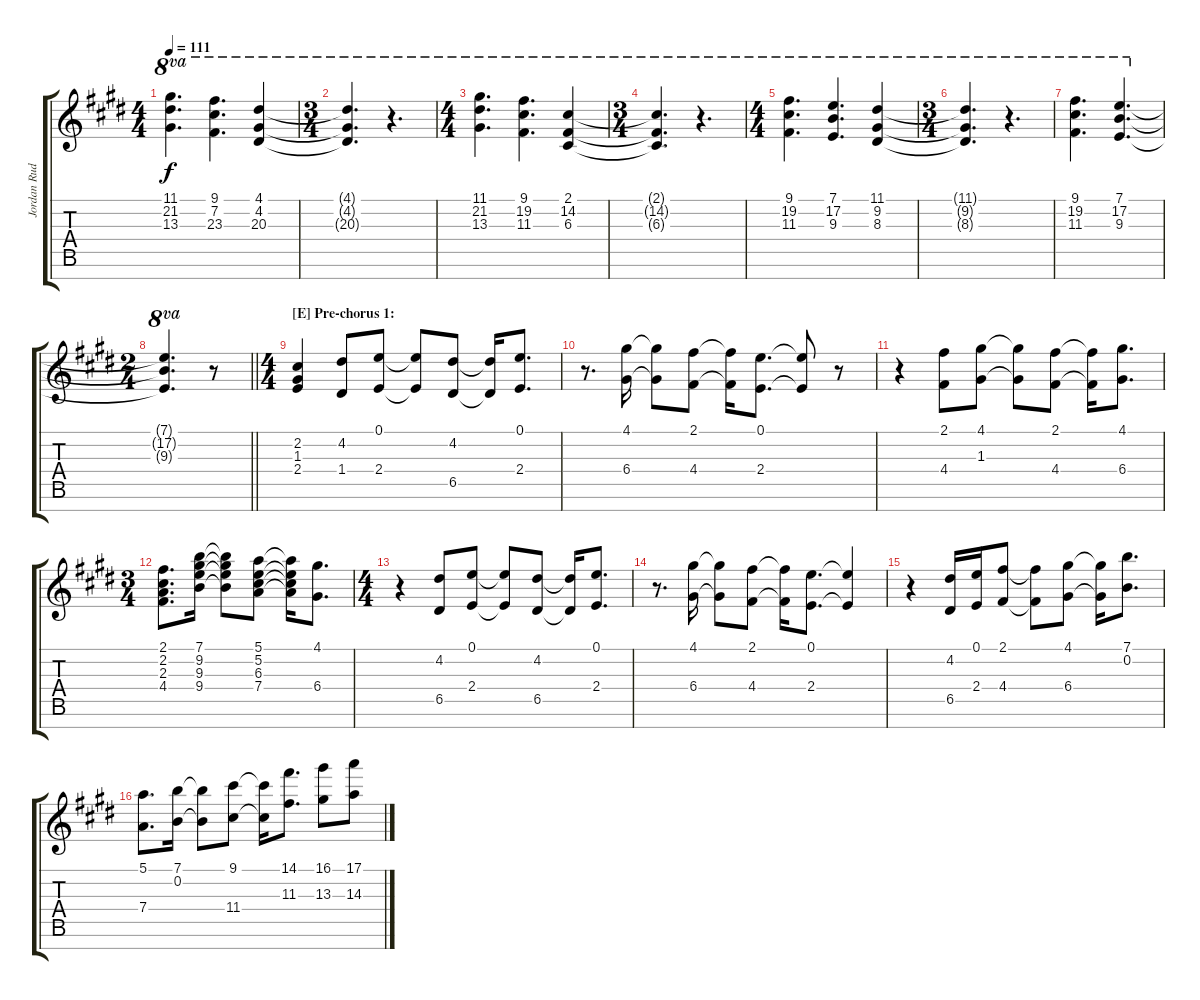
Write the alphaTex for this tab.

\track ("Jordan Rudess - Right Hand" "Jordan Rud") {instrument stringensemble1}
\staff {score tabs}
\tuning (E5 B4 G4 D4 A3 E3 B2) {hide}
\ts (4 4)
\tempo 111
\clef g2
\ks e
(11.1 21.2 13.3).4{d ot 8va dy f volume 8 instrument fx1rain} (9.1 7.2 23.3).4{d ot 8va} (4.1 4.2 20.3).4{ot 8va} |
\ts (3 4)
(4.1{t} 4.2{t} 20.3{t}).4{d ot 8va} r.4{d ot 8va} |
\ts (4 4)
(11.1 21.2 13.3).4{d ot 8va} (9.1 19.2 11.3).4{d ot 8va} (2.1 14.2 6.3).4{ot 8va} |
\ts (3 4)
(2.1{t} 14.2{t} 6.3{t}).4{d ot 8va} r.4{d ot 8va} |
\ts (4 4)
(9.1 19.2 11.3).4{d ot 8va} (7.1 17.2 9.3).4{d ot 8va} (11.1 9.2 8.3).4{ot 8va} |
\ts (3 4)
(11.1{t} 9.2{t} 8.3{t}).4{d ot 8va} r.4{d ot 8va} |
(9.1 19.2 11.3).4{d ot 8va} (7.1 17.2 9.3).4{d ot 8va} |
\ts (2 4)
\barLineRight lightlight
(7.1{t} 17.2{t} 9.3{t}).4{d ot 8va} r.8 |
\ts (4 4)
\section ("" "[E] Pre-chorus 1:")
\ks c#minor
(2.2 1.3 2.4).4{volume 16 instrument acousticgrandpiano} (4.2 1.4).8 (0.1 2.4).8 (0.1{t} 2.4{t}).8 (4.2 6.5).8 (4.2{t} 6.5{t}).16 (0.1 2.4).8{d} |
r.8{d} (4.1 6.4).16 (4.1{t} 6.4{t}).8 (2.1 4.4).8 (2.1{t} 4.4{t}).16 (0.1 2.4).8{d} (0.1{t} 2.4{t}).8 r.8 |
\ks e
r.4 (2.1 4.4).8 (4.1 1.3).8 (4.1{t} 1.3{t}).8 (2.1 4.4).8 (2.1{t} 4.4{t}).16 (4.1 6.4).8{d} |
\ts (3 4)
\ks c#minor
(2.1 2.2 2.3 4.4).8{d} (7.1 9.2 9.3 9.4).16 (7.1{t} 9.2{t} 9.3{t} 9.4{t}).8 (5.1 5.2 6.3 7.4).8 (5.1{t} 5.2{t} 6.3{t} 7.4{t}).16 (4.1 6.4).8{d} |
\ts (4 4)
r.4 (4.2 6.5).8 (0.1 2.4).8 (0.1{t} 2.4{t}).8 (4.2 6.5).8 (4.2{t} 6.5{t}).16 (0.1 2.4).8{d} |
\ks e
r.8{d} (4.1 6.4).16 (4.1{t} 6.4{t}).8 (2.1 4.4).8 (2.1{t} 4.4{t}).16 (0.1 2.4).8{d} (0.1{t} 2.4{t}).4 |
\ks c#minor
r.4 (4.2 6.5).16 (0.1 2.4).16 (2.1 4.4).8 (2.1{t} 4.4{t}).8 (4.1 6.4).8 (4.1{t} 6.4{t}).16 (7.1 0.2).8{d} |
(5.1 7.4).8{d} (7.1 0.2).16 (7.1{t} 0.2{t}).8 (9.1 11.4).8 (9.1{t} 11.4{t}).16 (14.1 11.3).8{d} (16.1 13.3).8 (17.1 14.3).8
